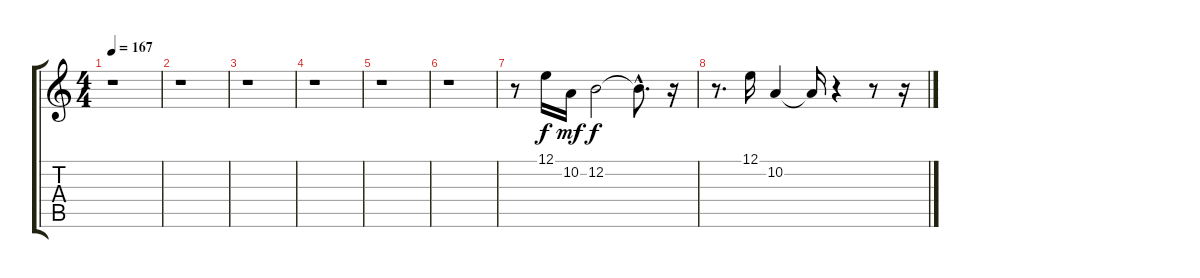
\track "" {instrument panflute}
\staff {score tabs}
\tuning (E4 B3 G3 D3 A2 E2) {hide}
\ts (4 4)
\tempo 167
\clef g2
\ks c
r.1{dy f} |
r.1 |
r.1 |
r.1 |
r.1 |
r.1 |
r.8 12.1.16 10.2.16{dy mf} 12.2.2{dy f} 12.2{hac t}.8{d} r.16 |
r.8{d} 12.1.16 10.2.4 10.2{t}.16 r.4 r.8 r.16
